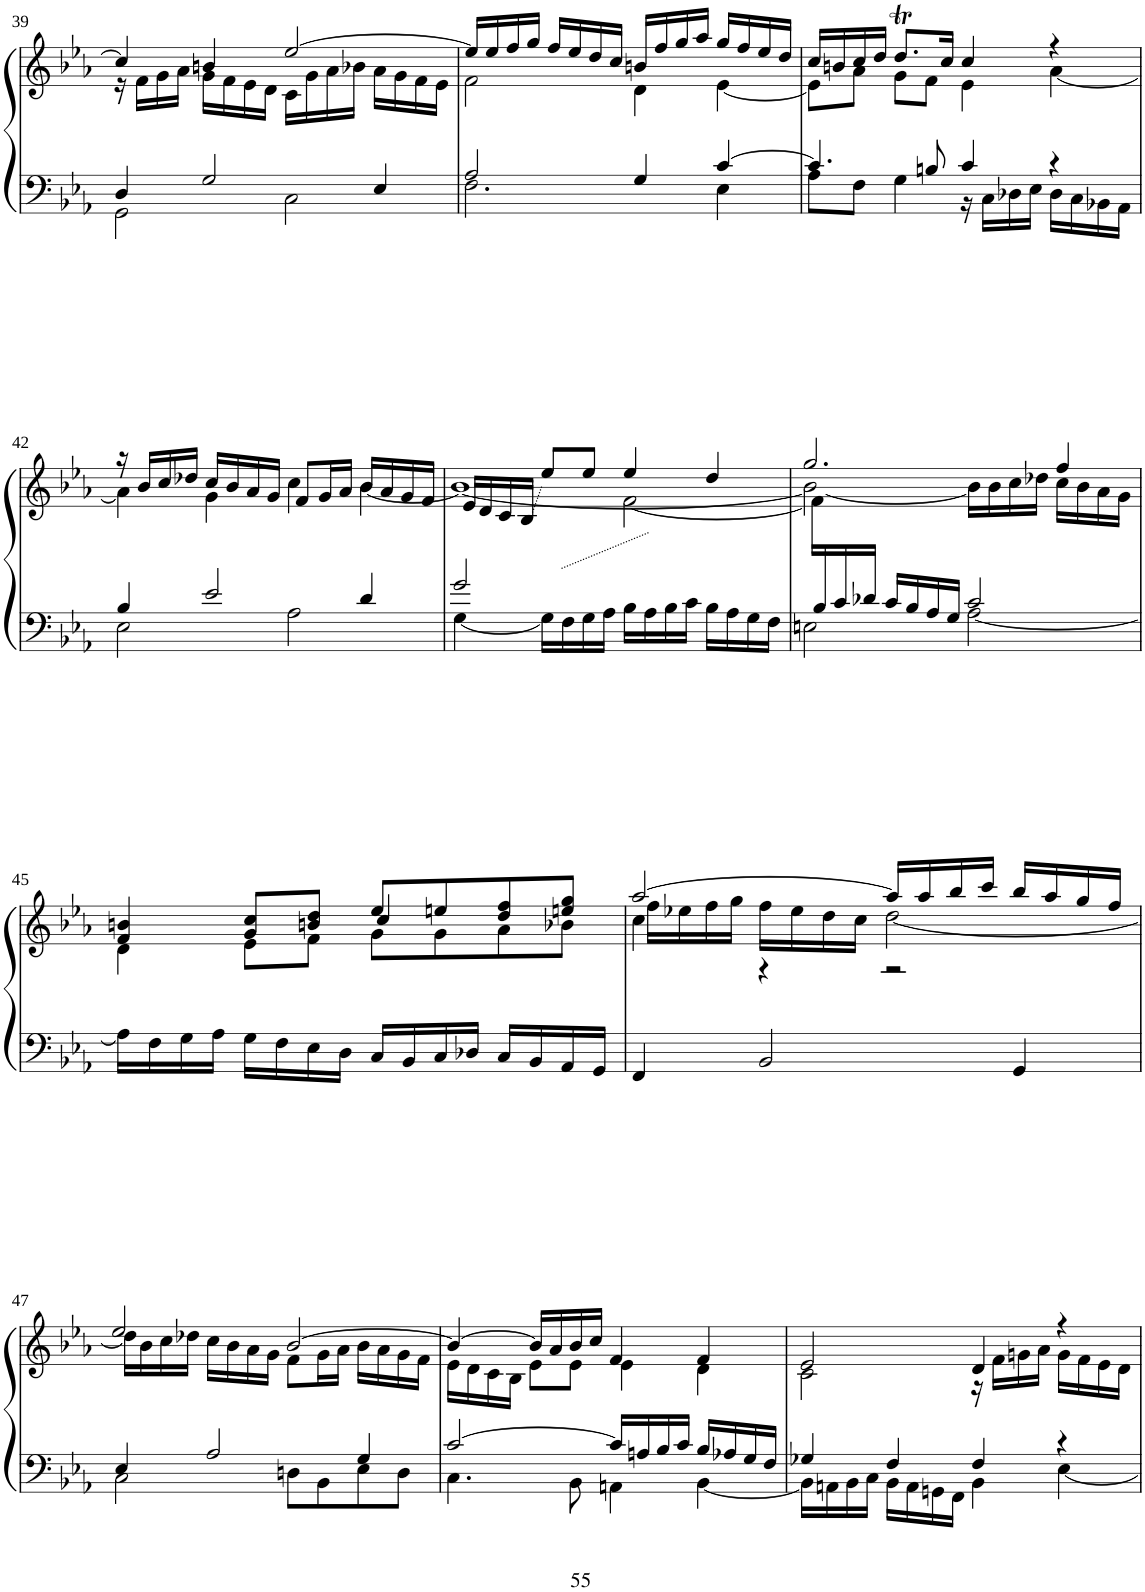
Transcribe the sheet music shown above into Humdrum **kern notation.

**kern	**kern
*part1	*part1
*staff2	*staff1
*I"Piano	*
*I'Pno	*
!!LO:PB:g=z
*clefF4	*clefG2
*k[b-e-a-]	*k[b-e-a-]
*M4/4	*M4/4
*met(c)	*met(c)
=39	=39
*^	*^
4D/	2GG\	4cc/]	16r
.	.	.	16f\LL
.	.	.	16g\
.	.	.	16a-\JJ
2G/	.	4bn/	16g\LL
.	.	.	16f\
.	.	.	16e-\
.	.	.	16d\JJ
.	2C\	[2ee-/	16c\LL
.	.	.	16g\
.	.	.	16a-\
.	.	.	16b-X\JJ
4E-/	.	.	16a-\LL
.	.	.	16g\
.	.	.	16f\
.	.	.	16e-\JJ
=40	=40	=40	=40
2A-/	2.F\	16ee-/LL]	2f\
.	.	16ee-/	.
.	.	16ff/	.
.	.	16gg/JJ	.
.	.	16ff/LL	.
.	.	16ee-/	.
.	.	16dd/	.
.	.	16cc/JJ	.
4G/	.	16bn/LL	4d\
.	.	16ff/	.
.	.	16gg/	.
.	.	16aa-/JJ	.
[4c/	4E-\	16gg/LL	[4e-\
.	.	16ff/	.
.	.	16ee-/	.
.	.	16dd/JJ	.
=41	=41	=41	=41
4.c/]	8A-\L	16cc/LL	8e-\L]
.	.	16bn/	.
.	8F\J	16cc/	8a-\J
.	.	16dd/JJ	.
.	4G\	8.ddt/L	8g\L
8Bn/	.	.	8f\J
.	.	16cc/Jk	.
4c/	16r	4cc/	4e-\
.	16C\LL	.	.
.	16D-X\	.	.
.	16E-\JJ	.	.
4r	16D-\LL	4r	[4a-\
.	16C\	.	.
.	16BB-X\	.	.
.	16AA-\JJ	.	.
!!LO:LB:g=z	!!
=42	=42	=42	=42
4B-/	2E-\	16r	4a-\]
.	.	16b-/LL	.
.	.	16cc/	.
.	.	16dd-X/JJ	.
2e-/	.	16cc/LL	4g\
.	.	16b-/	.
.	.	16a-/	.
.	.	16g/JJ	.
.	2A-\	8f/L	4cc\
.	.	16g/L	.
.	.	16a-/JJ	.
4d/	.	16b-/LL	[4b-\
.	.	16a-/	.
.	.	16g/	.
.	.	16f/JJ	.
=43	=43	=43	=43
*	*	*	*^
2g/	[4G\	16e-/LL	1b-_	2ryy
.	.	16d/	.	.
.	.	16c/	.	.
.	.	16B-/JJ	.	.
.	16G\LL]	8ee-/L	.	.
.	16F\	.	.	.
.	16G\	8ee-/J	.	.
.	16A-\JJ	.	.	.
2ryy	16B-\LL	4ee-/	.	[2f\
.	16A-\	.	.	.
.	16B-\	.	.	.
.	16c\JJ	.	.	.
.	16B-\LL	4dd/	.	.
.	16A-\	.	.	.
.	16G\	.	.	.
.	16F\JJ	.	.	.
=44	=44	=44	=44	=44
16ryy	2En\	2.gg/	2b-\_	16f\LL]
16B-/	.	.	.	2...ryy
16c/	.	.	.	.
16d-X/JJ	.	.	.	.
16c/LL	.	.	.	.
16B-/	.	.	.	.
16A-/	.	.	.	.
16G/JJ	.	.	.	.
2c/	[2A-\	.	16b-\LL]	.
.	.	.	16b-\	.
.	.	.	16cc\	.
.	.	.	16dd-X\JJ	.
.	.	4ff/	16cc\LL	.
.	.	.	16b-\	.
.	.	.	16a-\	.
.	.	.	16g\JJ	.
!!LO:LB:g=z	!!	!!
=45	=45	=45	=45	=45
1ryy	16A-\LL]	4f/ 4bn/	4d\	2ryy
.	16F\	.	.	.
.	16G\	.	.	.
.	16A-\JJ	.	.	.
.	16G\LL	8g/ 8cc/L	8e-\L	.
.	16F\	.	.	.
.	16E-\	8bn/ 8dd/J	8f\J	.
.	16D\JJ	.	.	.
.	16C/LL	8ee-/L	8g\L	4cc/
.	16BB-/	.	.	.
.	16C/	8een/	8g\	.
.	16D-X/JJ	.	.	.
.	16C/LL	8dd/ 8ff/	8a-\	4ryy
.	16BB-/	.	.	.
.	16AA-/	8een/ 8gg/J	8b-X\J	.
.	16GG/JJ	.	.	.
*v	*v	*	*	*
=46	=46	=46	=46
4FF/	[2aa-/	16ff\LL	4cc\
.	.	16ee-X\	.
.	.	16ff\	.
.	.	16gg\JJ	.
2BB-/	.	16ff\LL	4r
.	.	16ee-\	.
.	.	16dd\	.
.	.	16cc\JJ	.
.	16aa-/LL]	[2dd\	2r
.	16aa-/	.	.
.	16bb-/	.	.
.	16ccc/JJ	.	.
4GG/	16bb-/LL	.	.
.	16aa-/	.	.
.	16gg/	.	.
.	16ff/JJ	.	.
*	*	*v	*v
!!LO:LB:g=z
=47	=47	=47
*^	*	*
4E-/	2C\	2ee-/	16dd\LL]
.	.	.	16b-\
.	.	.	16cc\
.	.	.	16dd-X\JJ
2A-/	.	.	16cc\LL
.	.	.	16b-\
.	.	.	16a-\
.	.	.	16g\JJ
.	8Dn\L	[2b-/	8f\L
.	8BB-\	.	16g\L
.	.	.	16a-\JJ
4G/	8E-\	.	16b-\LL
.	.	.	16a-\
.	8D\J	.	16g\
.	.	.	16f\JJ
=48	=48	=48	=48
[2c/	4.C\	4b-/_	16e-\LL
.	.	.	16d\
.	.	.	16c\
.	.	.	16B-\JJ
.	.	16b-/LL]	8e-\L
.	.	16a-/	.
.	8BB-\	16b-/	8e-\J
.	.	16cc/JJ	.
16c/LL]	4AAn\	4f/	4e-\
16An/	.	.	.
16B-/	.	.	.
16c/JJ	.	.	.
16B-/LL	[4BB-\	4f/	4d\
16A-X/	.	.	.
16G/	.	.	.
16F/JJ	.	.	.
=49	=49	=49	=49
4G-X/	16BB-\LL]	2e-/	2c\
.	16AAn\	.	.
.	16BB-\	.	.
.	16C\JJ	.	.
4F/	16BB-\LL	.	.
.	16AA\	.	.
.	16GGn\	.	.
.	16FF\JJ	.	.
4F/	4BB-\	4d/	16r
.	.	.	16f\LL
.	.	.	16gn\
.	.	.	16a-\JJ
4r	[4E-\	4r	16g\LL
.	.	.	16f\
.	.	.	16e-\
.	.	.	16d\JJ
*v	*v	*	*
*	*v	*v
=	=
*-	*-
